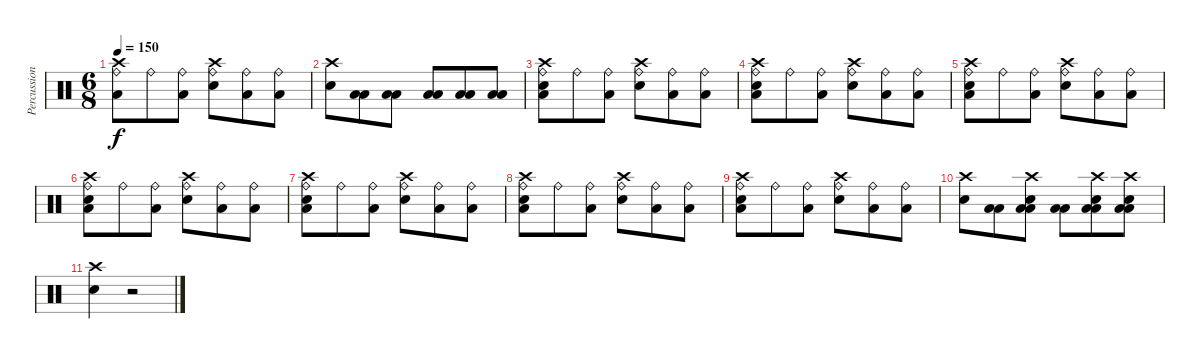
\track ("Percussions" "Percussion") {instrument percussion}
\staff {score}
\articulation defaults
\ts (6 8)
\tempo 150
\clef neutral
\ks c
("Crash high (hit)" "Ride (bell)" "Low Floor Tom (hit)").8{dy f} "Ride (bell)".8 ("Ride (bell)" "Low Floor Tom (hit)").8 ("Snare (hit) 2" "Crash high (hit)" "Ride (bell)").8 ("Ride (bell)" "Low Floor Tom (hit)").8 ("Ride (bell)" "Low Floor Tom (hit)").8 |
("Snare (hit) 2" "Crash high (hit)").8 ("Low Floor Tom (hit)" "Low Tom (hit)").8 ("Low Tom (hit)" "Low Floor Tom (hit)").8 ("Low Tom (hit)" "Low Floor Tom (hit)").8 ("Low Tom (hit)" "Low Floor Tom (hit)").8 ("Low Tom (hit)" "Low Floor Tom (hit)").8 |
("Snare (hit) 2" "Crash high (hit)" "Ride (bell)" "Low Floor Tom (hit)").8 "Ride (bell)".8 ("Ride (bell)" "Low Floor Tom (hit)").8 ("Snare (hit) 2" "Crash high (hit)" "Ride (bell)").8 ("Ride (bell)" "Low Floor Tom (hit)").8 ("Ride (bell)" "Low Floor Tom (hit)").8 |
("Snare (hit) 2" "Crash high (hit)" "Ride (bell)" "Low Floor Tom (hit)").8 "Ride (bell)".8 ("Ride (bell)" "Low Floor Tom (hit)").8 ("Snare (hit) 2" "Crash high (hit)" "Ride (bell)").8 ("Ride (bell)" "Low Floor Tom (hit)").8 ("Ride (bell)" "Low Floor Tom (hit)").8 |
("Snare (hit) 2" "Crash high (hit)" "Ride (bell)" "Low Floor Tom (hit)").8 "Ride (bell)".8 ("Ride (bell)" "Low Floor Tom (hit)").8 ("Snare (hit) 2" "Crash high (hit)" "Ride (bell)").8 ("Ride (bell)" "Low Floor Tom (hit)").8 ("Ride (bell)" "Low Floor Tom (hit)").8 |
("Snare (hit) 2" "Crash high (hit)" "Ride (bell)" "Low Floor Tom (hit)").8 "Ride (bell)".8 ("Ride (bell)" "Low Floor Tom (hit)").8 ("Snare (hit) 2" "Crash high (hit)" "Ride (bell)").8 ("Ride (bell)" "Low Floor Tom (hit)").8 ("Ride (bell)" "Low Floor Tom (hit)").8 |
("Snare (hit) 2" "Crash high (hit)" "Ride (bell)" "Low Floor Tom (hit)").8 "Ride (bell)".8 ("Ride (bell)" "Low Floor Tom (hit)").8 ("Snare (hit) 2" "Crash high (hit)" "Ride (bell)").8 ("Ride (bell)" "Low Floor Tom (hit)").8 ("Ride (bell)" "Low Floor Tom (hit)").8 |
("Snare (hit) 2" "Crash high (hit)" "Ride (bell)" "Low Floor Tom (hit)").8 "Ride (bell)".8 ("Ride (bell)" "Low Floor Tom (hit)").8 ("Snare (hit) 2" "Crash high (hit)" "Ride (bell)").8 ("Ride (bell)" "Low Floor Tom (hit)").8 ("Ride (bell)" "Low Floor Tom (hit)").8 |
("Snare (hit) 2" "Crash high (hit)" "Ride (bell)" "Low Floor Tom (hit)").8 "Ride (bell)".8 ("Ride (bell)" "Low Floor Tom (hit)").8 ("Snare (hit) 2" "Crash high (hit)" "Ride (bell)").8 ("Ride (bell)" "Low Floor Tom (hit)").8 ("Ride (bell)" "Low Floor Tom (hit)").8 |
("Snare (hit) 2" "Crash high (hit)").8 ("Low Floor Tom (hit)" "Low Tom (hit)").8 ("Low Tom (hit)" "Low Floor Tom (hit)" "Snare (hit) 2" "Crash high (hit)").8 ("Low Tom (hit)" "Low Floor Tom (hit)").8 ("Low Tom (hit)" "Low Floor Tom (hit)" "Snare (hit) 2" "Crash high (hit)").8 ("Low Tom (hit)" "Low Floor Tom (hit)" "Snare (hit) 2" "Crash high (hit)").8 |
("Crash high (hit)" "Snare (hit) 2").4 r.2
